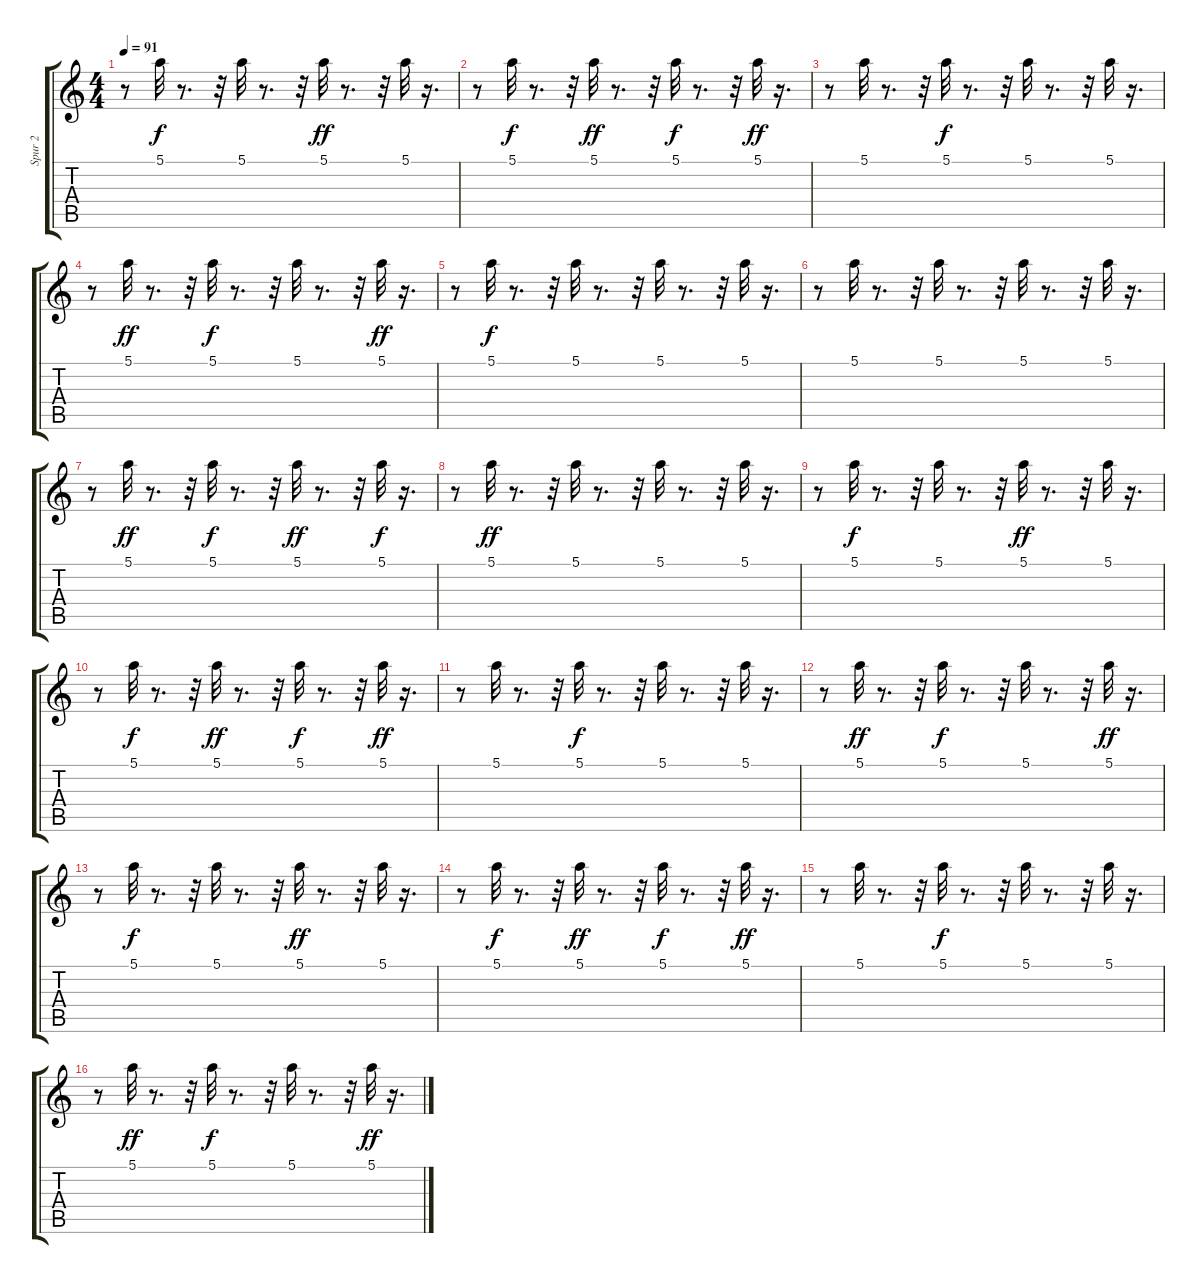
\track ("Spur 2" "Spur 2") {instrument electricbasspick}
\staff {score tabs}
\tuning (E4 B3 G3 D3 A2 E2) {hide}
\ts (4 4)
\tempo 91
\clef g2
\ks c
r.8{dy f instrument electricbasspick} 5.1.32 r.8{d} r.32 5.1.32 r.8{d} r.32 5.1.32{dy ff} r.8{d} r.32 5.1.32 r.16{d} |
r.8 5.1.32{dy f} r.8{d} r.32 5.1.32{dy ff} r.8{d} r.32 5.1.32{dy f} r.8{d} r.32 5.1.32{dy ff} r.16{d} |
r.8 5.1.32 r.8{d} r.32 5.1.32{dy f} r.8{d} r.32 5.1.32 r.8{d} r.32 5.1.32 r.16{d} |
r.8 5.1.32{dy ff} r.8{d} r.32 5.1.32{dy f} r.8{d} r.32 5.1.32 r.8{d} r.32 5.1.32{dy ff} r.16{d} |
r.8 5.1.32{dy f} r.8{d} r.32 5.1.32 r.8{d} r.32 5.1.32 r.8{d} r.32 5.1.32 r.16{d} |
r.8 5.1.32 r.8{d} r.32 5.1.32 r.8{d} r.32 5.1.32 r.8{d} r.32 5.1.32 r.16{d} |
r.8 5.1.32{dy ff} r.8{d} r.32 5.1.32{dy f} r.8{d} r.32 5.1.32{dy ff} r.8{d} r.32 5.1.32{dy f} r.16{d} |
r.8 5.1.32{dy ff} r.8{d} r.32 5.1.32 r.8{d} r.32 5.1.32 r.8{d} r.32 5.1.32 r.16{d} |
r.8 5.1.32{dy f} r.8{d} r.32 5.1.32 r.8{d} r.32 5.1.32{dy ff} r.8{d} r.32 5.1.32 r.16{d} |
r.8 5.1.32{dy f} r.8{d} r.32 5.1.32{dy ff} r.8{d} r.32 5.1.32{dy f} r.8{d} r.32 5.1.32{dy ff} r.16{d} |
r.8 5.1.32 r.8{d} r.32 5.1.32{dy f} r.8{d} r.32 5.1.32 r.8{d} r.32 5.1.32 r.16{d} |
r.8 5.1.32{dy ff} r.8{d} r.32 5.1.32{dy f} r.8{d} r.32 5.1.32 r.8{d} r.32 5.1.32{dy ff} r.16{d} |
r.8 5.1.32{dy f} r.8{d} r.32 5.1.32 r.8{d} r.32 5.1.32{dy ff} r.8{d} r.32 5.1.32 r.16{d} |
r.8 5.1.32{dy f} r.8{d} r.32 5.1.32{dy ff} r.8{d} r.32 5.1.32{dy f} r.8{d} r.32 5.1.32{dy ff} r.16{d} |
r.8 5.1.32 r.8{d} r.32 5.1.32{dy f} r.8{d} r.32 5.1.32 r.8{d} r.32 5.1.32 r.16{d} |
r.8 5.1.32{dy ff} r.8{d} r.32 5.1.32{dy f} r.8{d} r.32 5.1.32 r.8{d} r.32 5.1.32{dy ff} r.16{d}
